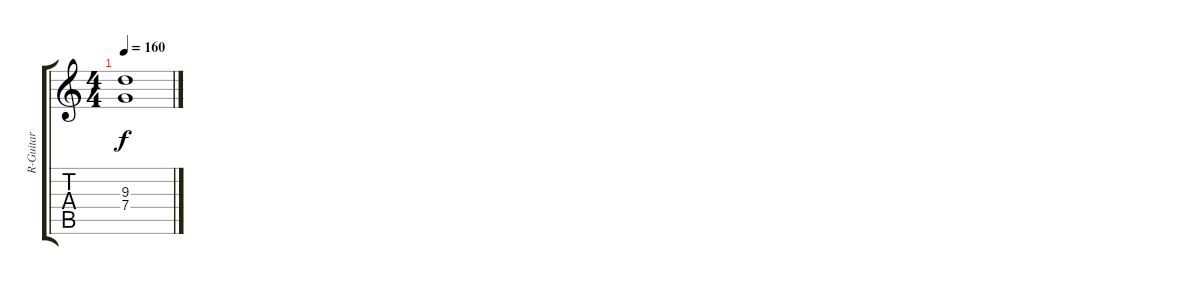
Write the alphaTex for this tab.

\track ("R-Guitar" "R-Guitar") {instrument distortionguitar}
\staff {score tabs}
\tuning (D4 A3 F3 C3 G2 D2) {hide}
\ts (4 4)
\tempo 160
\clef g2
\ks c
(9.3 7.4).1{dy f}
